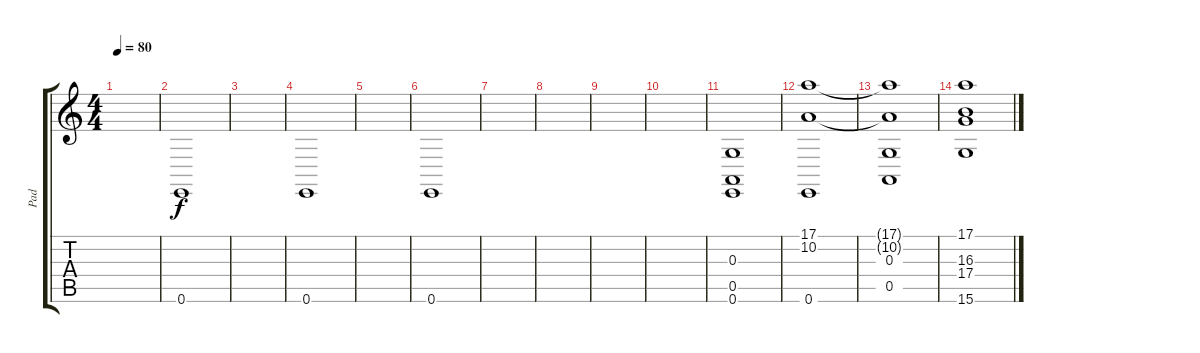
\track ("Pad" "Pad") {instrument fx6goblins}
\staff {score tabs}
\tuning (E4 B3 G3 D3 A2 E2) {hide}
\ts (4 4)
\tempo 80
\clef g2
\ks c
|
0.6.1 |
|
0.6.1 |
|
0.6.1 |
|
|
|
|
(0.3 0.5 0.6).1 |
(17.1 10.2 0.6).1 |
(17.1{t} 10.2{t} 0.3 0.5).1 |
(17.1 16.3 17.4 15.6).1
